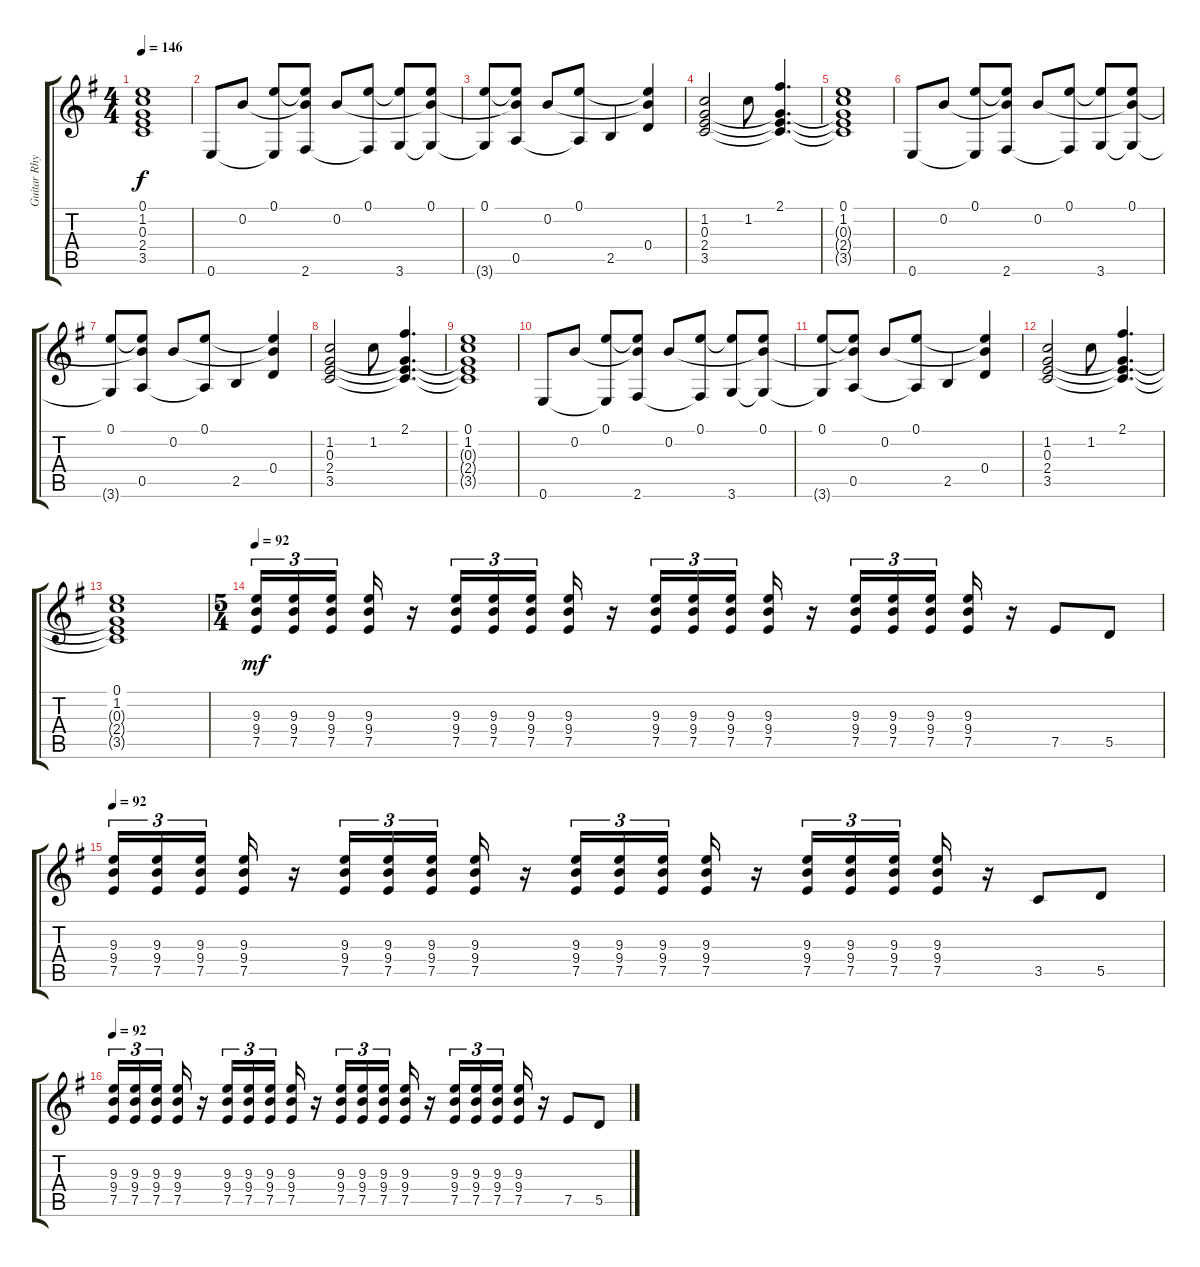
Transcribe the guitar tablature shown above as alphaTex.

\track ("Guitar Rhythm 3" "Guitar Rhy") {instrument overdrivenguitar}
\staff {score tabs}
\tuning (E4 B3 G3 D3 A2 E2) {hide}
\ts (4 4)
\tempo 146
\clef g2
\ks g
(0.1 1.2 0.3{t} 2.4{t} 3.5{t}).1{dy f} |
0.6.8 0.2.8 (0.1 0.6{t}).8 (0.1{t} 0.2{t} 2.6).8 0.2.8 (0.1 2.6{t}).8 (0.1{t} 3.6).8 (0.1 0.2{t} 3.6{t}).8 |
(0.1 3.6{t}).8 (0.1{t} 0.2{t} 0.5).8 0.2.8 (0.1 0.5{t}).8 2.5.4 (0.1{t} 0.2{t} 0.4).4 |
(1.2 0.3 2.4 3.5).2 1.2.8 (2.1 0.3{t} 2.4{t} 3.5{t}).4{d} |
(0.1 1.2 0.3{t} 2.4{t} 3.5{t}).1 |
0.6.8 0.2.8 (0.1 0.6{t}).8 (0.1{t} 0.2{t} 2.6).8 0.2.8 (0.1 2.6{t}).8 (0.1{t} 3.6).8 (0.1 0.2{t} 3.6{t}).8 |
(0.1 3.6{t}).8 (0.1{t} 0.2{t} 0.5).8 0.2.8 (0.1 0.5{t}).8 2.5.4 (0.1{t} 0.2{t} 0.4).4 |
(1.2 0.3 2.4 3.5).2 1.2.8 (2.1 0.3{t} 2.4{t} 3.5{t}).4{d} |
(0.1 1.2 0.3{t} 2.4{t} 3.5{t}).1 |
0.6.8 0.2.8 (0.1 0.6{t}).8 (0.1{t} 0.2{t} 2.6).8 0.2.8 (0.1 2.6{t}).8 (0.1{t} 3.6).8 (0.1 0.2{t} 3.6{t}).8 |
(0.1 3.6{t}).8 (0.1{t} 0.2{t} 0.5).8 0.2.8 (0.1 0.5{t}).8 2.5.4 (0.1{t} 0.2{t} 0.4).4 |
(1.2 0.3 2.4 3.5).2 1.2.8 (2.1 0.3{t} 2.4{t} 3.5{t}).4{d} |
(0.1 1.2 0.3{t} 2.4{t} 3.5{t}).1 |
\ts (5 4)
\tempo 92
(9.3 9.4 7.5).16{tu (3 2) dy mf} (9.3 9.4 7.5).16{tu (3 2)} (9.3 9.4 7.5).16{tu (3 2) beam splitsecondary} (9.3 9.4 7.5).16 r.16 (9.3 9.4 7.5).16{tu (3 2)} (9.3 9.4 7.5).16{tu (3 2)} (9.3 9.4 7.5).16{tu (3 2) beam splitsecondary} (9.3 9.4 7.5).16 r.16 (9.3 9.4 7.5).16{tu (3 2)} (9.3 9.4 7.5).16{tu (3 2)} (9.3 9.4 7.5).16{tu (3 2) beam splitsecondary} (9.3 9.4 7.5).16 r.16 (9.3 9.4 7.5).16{tu (3 2)} (9.3 9.4 7.5).16{tu (3 2)} (9.3 9.4 7.5).16{tu (3 2) beam splitsecondary} (9.3 9.4 7.5).16 r.16 7.5.8 5.5.8 |
\tempo 92
(9.3 9.4 7.5).16{tu (3 2)} (9.3 9.4 7.5).16{tu (3 2)} (9.3 9.4 7.5).16{tu (3 2) beam splitsecondary} (9.3 9.4 7.5).16 r.16 (9.3 9.4 7.5).16{tu (3 2)} (9.3 9.4 7.5).16{tu (3 2)} (9.3 9.4 7.5).16{tu (3 2) beam splitsecondary} (9.3 9.4 7.5).16 r.16 (9.3 9.4 7.5).16{tu (3 2)} (9.3 9.4 7.5).16{tu (3 2)} (9.3 9.4 7.5).16{tu (3 2) beam splitsecondary} (9.3 9.4 7.5).16 r.16 (9.3 9.4 7.5).16{tu (3 2)} (9.3 9.4 7.5).16{tu (3 2)} (9.3 9.4 7.5).16{tu (3 2) beam splitsecondary} (9.3 9.4 7.5).16 r.16 3.5.8 5.5.8 |
\tempo 92
(9.3 9.4 7.5).16{tu (3 2)} (9.3 9.4 7.5).16{tu (3 2)} (9.3 9.4 7.5).16{tu (3 2) beam splitsecondary} (9.3 9.4 7.5).16 r.16 (9.3 9.4 7.5).16{tu (3 2)} (9.3 9.4 7.5).16{tu (3 2)} (9.3 9.4 7.5).16{tu (3 2) beam splitsecondary} (9.3 9.4 7.5).16 r.16 (9.3 9.4 7.5).16{tu (3 2)} (9.3 9.4 7.5).16{tu (3 2)} (9.3 9.4 7.5).16{tu (3 2) beam splitsecondary} (9.3 9.4 7.5).16 r.16 (9.3 9.4 7.5).16{tu (3 2)} (9.3 9.4 7.5).16{tu (3 2)} (9.3 9.4 7.5).16{tu (3 2) beam splitsecondary} (9.3 9.4 7.5).16 r.16 7.5.8 5.5.8
